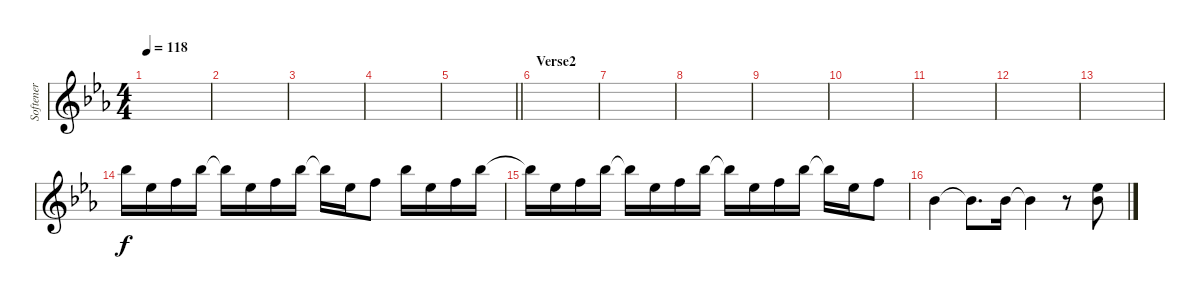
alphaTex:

\track ("Softener" "Softener") {instrument lead3calliope}
\staff {score}
\tuning (E4 B3 G3 D3 A2 E2) {hide}
\ts (4 4)
\tempo 118
\clef g2
\ks eb
|
|
|
|
\barLineRight lightlight
|
\section ("" "Verse2")
|
|
|
|
|
|
|
|
18.1.16 11.1.16 13.1.16 18.1.16 18.1{t}.16 11.1.16 13.1.16 18.1.16 18.1{t}.16 11.1.16 13.1.8 18.1.16 11.1.16 13.1.16 18.1.16 |
18.1{t}.16 11.1.16 13.1.16 18.1.16 18.1{t}.16 11.1.16 13.1.16 18.1.16 18.1{t}.16 11.1.16 13.1.16 18.1.16 18.1{t}.16 11.1.16 13.1.8 |
6.1.4 6.1{t}.8{d} 6.1.16 6.1{t}.4 r.8 (6.1 16.2).8
